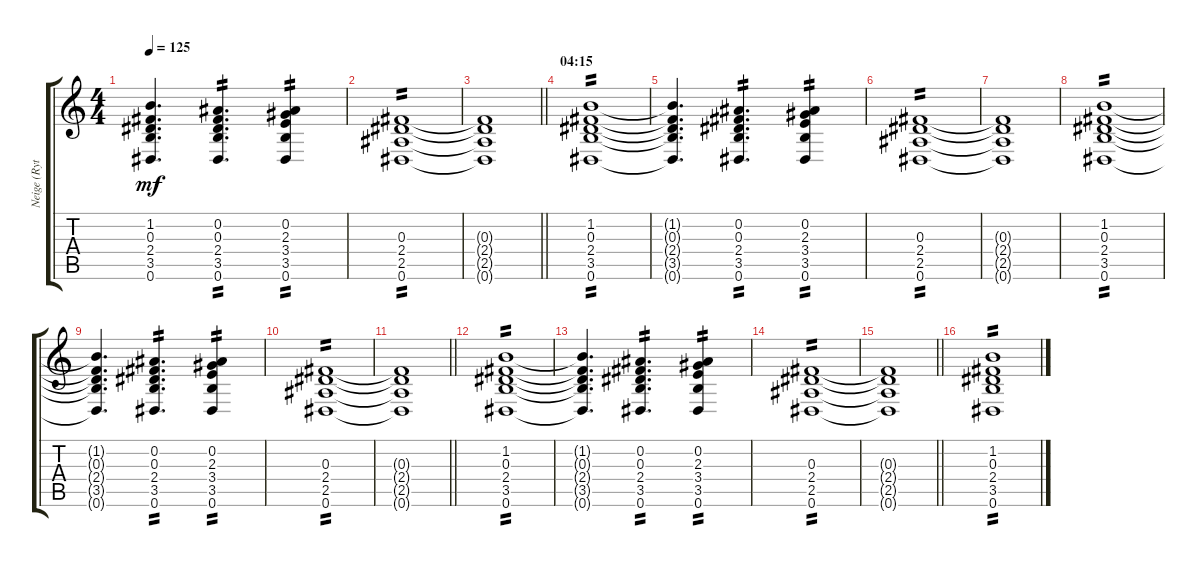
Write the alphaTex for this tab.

\track ("Neige (Rythm)" "Neige (Ryt") {instrument electricguitarjazz}
\staff {score tabs}
\tuning (Eb4 Bb3 Gb3 Db3 Ab2 Eb2) {hide}
\ts (4 4)
\tempo 125
\clef g2
\ks c
(1.2{t} 0.3{t} 2.4{t} 3.5{t} 0.6{t}).4{d dy mf} (0.2 0.3 2.4 3.5 0.6).4{d tp 2} (0.2 2.3 3.4 3.5 0.6).4{tp 2} |
(0.3 2.4 2.5 0.6).1{tp 2} |
\barLineRight lightlight
(0.3{t} 2.4{t} 2.5{t} 0.6{t}).1 |
\section ("" "04:15")
(1.2 0.3 2.4 3.5 0.6).1{tp 2} |
(1.2{t} 0.3{t} 2.4{t} 3.5{t} 0.6{t}).4{d} (0.2 0.3 2.4 3.5 0.6).4{d tp 2} (0.2 2.3 3.4 3.5 0.6).4{tp 2} |
(0.3 2.4 2.5 0.6).1{tp 2} |
(0.3{t} 2.4{t} 2.5{t} 0.6{t}).1 |
(1.2 0.3 2.4 3.5 0.6).1{tp 2} |
(1.2{t} 0.3{t} 2.4{t} 3.5{t} 0.6{t}).4{d} (0.2 0.3 2.4 3.5 0.6).4{d tp 2} (0.2 2.3 3.4 3.5 0.6).4{tp 2} |
(0.3 2.4 2.5 0.6).1{tp 2} |
\barLineRight lightlight
(0.3{t} 2.4{t} 2.5{t} 0.6{t}).1 |
(1.2 0.3 2.4 3.5 0.6).1{tp 2} |
(1.2{t} 0.3{t} 2.4{t} 3.5{t} 0.6{t}).4{d} (0.2 0.3 2.4 3.5 0.6).4{d tp 2} (0.2 2.3 3.4 3.5 0.6).4{tp 2} |
(0.3 2.4 2.5 0.6).1{tp 2} |
\barLineRight lightlight
(0.3{t} 2.4{t} 2.5{t} 0.6{t}).1 |
(1.2 0.3 2.4 3.5 0.6).1{tp 2}
